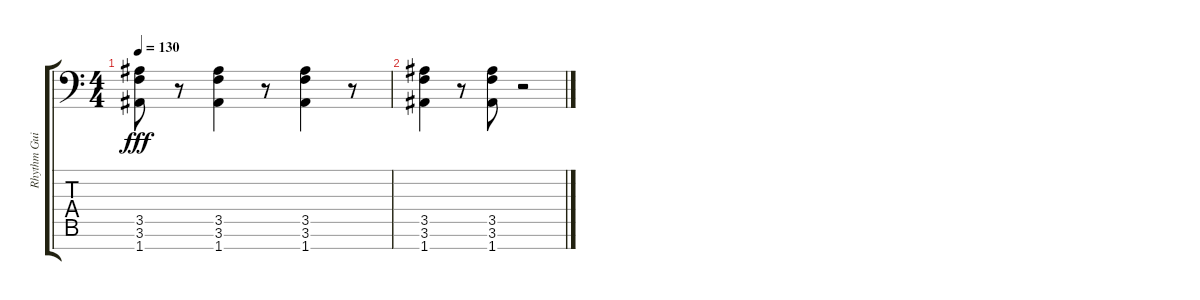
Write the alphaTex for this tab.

\track ("Rhythm Guitar 2" "Rhythm Gui") {instrument distortionguitar}
\staff {score tabs}
\tuning (D4 A3 F3 C3 G2 D2 A1) {hide}
\ts (4 4)
\tempo 130
\clef f4
\ks c
(3.5{t} 3.6{t} 1.7{t}).8{dy fff} r.8 (3.5 3.6 1.7).4 r.8 (3.5 3.6 1.7).4 r.8 |
(3.5 3.6 1.7).4 r.8 (3.5 3.6 1.7).8 r.2
